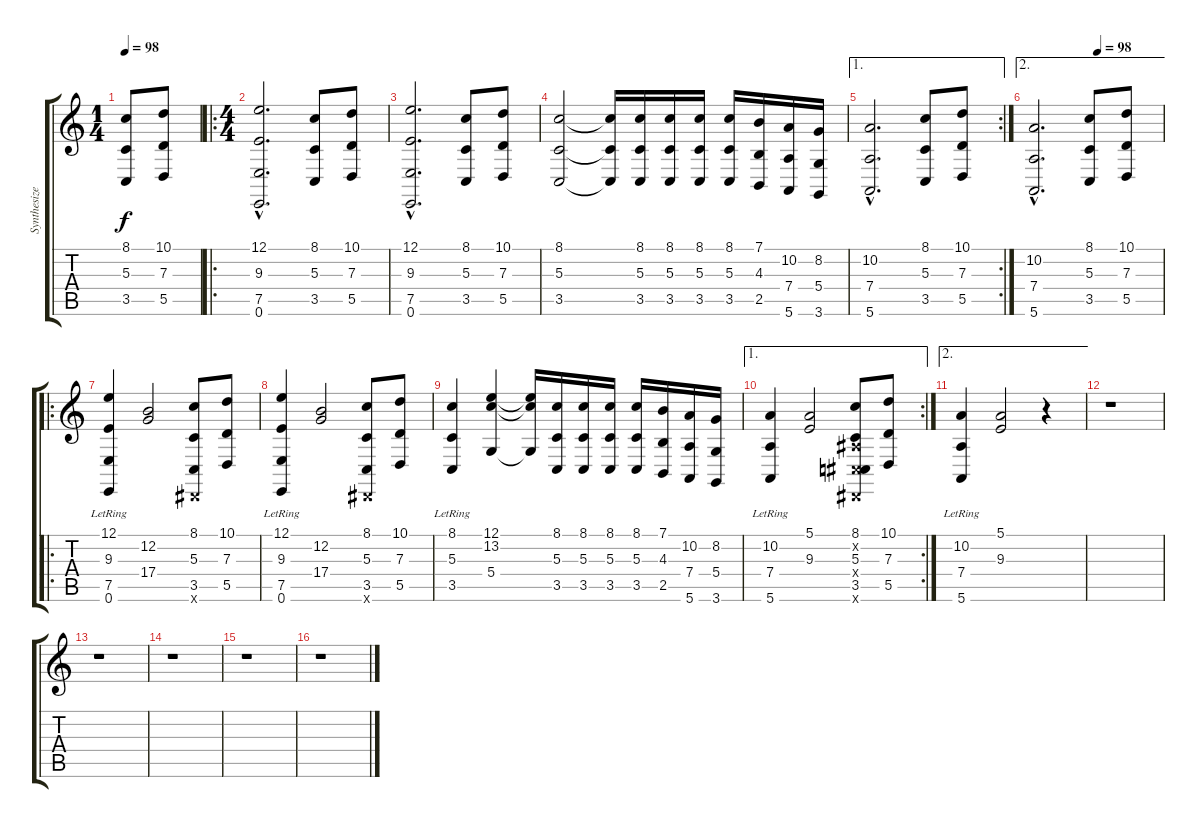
\track ("Synthesizer" "Synthesize") {instrument drawbarorgan}
\staff {score tabs}
\tuning (E4 B3 G3 D3 A2 E2) {hide}
\ts (1 4)
\tempo 98
\tempo 70
\tempo 98
\clef g2
\ks c
(8.1 5.3 3.5).8{dy f instrument drawbarorgan} (10.1 7.3 5.5).8 |
\ro
\ts (4 4)
(12.1{hac} 9.3{hac} 7.5{hac} 0.6{hac}).2{d} (8.1 5.3 3.5).8 (10.1 7.3 5.5).8 |
(12.1{hac} 9.3{hac} 7.5{hac} 0.6{hac}).2{d} (8.1 5.3 3.5).8 (10.1 7.3 5.5).8 |
(8.1 5.3 3.5).2 (8.1{t} 5.3{t} 3.5{t}).16 (8.1 5.3 3.5).16 (8.1 5.3 3.5).16 (8.1 5.3 3.5).16 (8.1 5.3 3.5).16 (7.1 4.3 2.5).16 (10.2 7.4 5.6).16 (8.2 5.4 3.6).16 |
\ae 1
\rc 2
(10.2{hac} 7.4{hac} 5.6{hac}).2{d} (8.1 5.3 3.5).8 (10.1 7.3 5.5).8 |
\ae 2
\tempo (98 0.5)
(10.2{hac} 7.4{hac} 5.6{hac}).2{d} (8.1 5.3 3.5).8 (10.1 7.3 5.5).8 |
\ro
(12.1{lr} 9.3{lr} 7.5{lr} 0.6{lr}).4 (12.2 17.4).2 (8.1 5.3 3.5 -1.6{x}).8 (10.1 7.3 5.5).8 |
(12.1{lr} 9.3{lr} 7.5{lr} 0.6{lr}).4 (12.2 17.4).2 (8.1 5.3 3.5 -1.6{x}).8 (10.1 7.3 5.5).8 |
(8.1{lr} 5.3{lr} 3.5{lr}).4 (12.1 13.2 5.4).4 (12.1{t} 13.2{t} 5.4{t}).16 (8.1 5.3 3.5).16 (8.1 5.3 3.5).16 (8.1 5.3 3.5).16 (8.1 5.3 3.5).16 (7.1 4.3 2.5).16 (10.2 7.4 5.6).16 (8.2 5.4 3.6).16 |
\ae 1
\rc 2
(10.2{lr} 7.4{lr} 5.6{lr}).4 (5.1 9.3).2 (8.1 -1.2{x} 5.3 -1.4{x} 3.5 -1.6{x}).8 (10.1 7.3 5.5).8 |
\ae 2
(10.2{lr} 7.4{lr} 5.6{lr}).4 (5.1 9.3).2{volume 0} r.4 |
r.1 |
r.1 |
r.1 |
r.1 |
r.1
